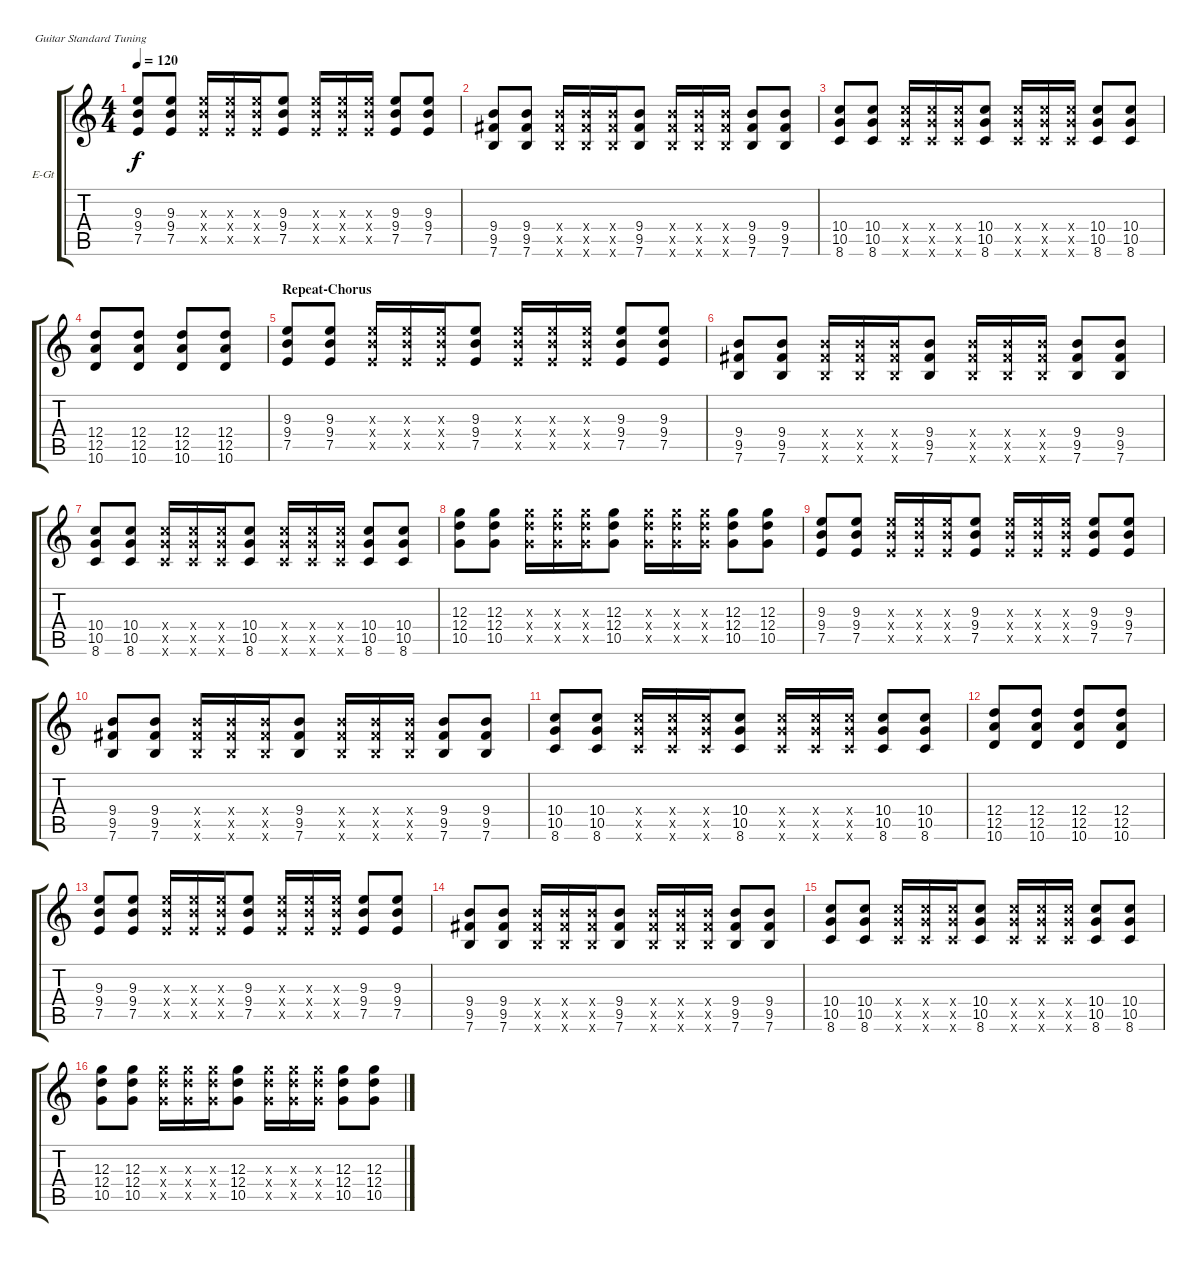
\defaultSystemsLayout 4
\bracketExtendMode groupsimilarinstruments
\firstSystemTrackNameOrientation horizontal
\otherSystemsTrackNameOrientation horizontal
\track ("Lead Gt 2" "E-Gt") {instrument distortionguitar}
\staff {score tabs}
\tuning (E4 B3 G3 D3 A2 E2)
\ts (4 4)
\tempo 120
\clef g2
\ks c
(7.5 9.4 9.3).8{dy f} (7.5 9.4 9.3).8 (7.5{x} 9.4{x} 9.3{x}).16 (7.5{x} 9.4{x} 9.3{x}).16 (7.5{x} 9.4{x} 9.3{x}).16 (7.5 9.4 9.3).8 (7.5{x} 9.4{x} 9.3{x}).16 (7.5{x} 9.4{x} 9.3{x}).16 (7.5{x} 9.4{x} 9.3{x}).16 (7.5 9.4 9.3).8 (7.5 9.4 9.3).8 |
(7.6 9.5 9.4).8 (7.6 9.5 9.4).8 (7.6{x} 9.5{x} 9.4{x}).16 (7.6{x} 9.5{x} 9.4{x}).16 (7.6{x} 9.5{x} 9.4{x}).16 (7.6 9.5 9.4).8 (7.6{x} 9.5{x} 9.4{x}).16 (7.6{x} 9.5{x} 9.4{x}).16 (7.6{x} 9.5{x} 9.4{x}).16 (7.6 9.5 9.4).8 (7.6 9.5 9.4).8 |
(8.6 10.5 10.4).8 (8.6 10.5 10.4).8 (8.6{x} 10.5{x} 10.4{x}).16 (8.6{x} 10.5{x} 10.4{x}).16 (8.6{x} 10.5{x} 10.4{x}).16 (8.6 10.5 10.4).8 (8.6{x} 10.5{x} 10.4{x}).16 (8.6{x} 10.5{x} 10.4{x}).16 (8.6{x} 10.5{x} 10.4{x}).16 (8.6 10.5 10.4).8 (8.6 10.5 10.4).8 |
(12.4 10.6 12.5).8 (12.4 10.6 12.5).8 (12.4 10.6 12.5).8 (12.4 10.6 12.5).8 |
\section ("" "Repeat-Chorus")
(7.5 9.4 9.3).8 (7.5 9.4 9.3).8 (7.5{x} 9.4{x} 9.3{x}).16 (7.5{x} 9.4{x} 9.3{x}).16 (7.5{x} 9.4{x} 9.3{x}).16 (7.5 9.4 9.3).8 (7.5{x} 9.4{x} 9.3{x}).16 (7.5{x} 9.4{x} 9.3{x}).16 (7.5{x} 9.4{x} 9.3{x}).16 (7.5 9.4 9.3).8 (7.5 9.4 9.3).8 |
(7.6 9.5 9.4).8 (7.6 9.5 9.4).8 (7.6{x} 9.5{x} 9.4{x}).16 (7.6{x} 9.5{x} 9.4{x}).16 (7.6{x} 9.5{x} 9.4{x}).16 (7.6 9.5 9.4).8 (7.6{x} 9.5{x} 9.4{x}).16 (7.6{x} 9.5{x} 9.4{x}).16 (7.6{x} 9.5{x} 9.4{x}).16 (7.6 9.5 9.4).8 (7.6 9.5 9.4).8 |
(8.6 10.5 10.4).8 (8.6 10.5 10.4).8 (8.6{x} 10.5{x} 10.4{x}).16 (8.6{x} 10.5{x} 10.4{x}).16 (8.6{x} 10.5{x} 10.4{x}).16 (8.6 10.5 10.4).8 (8.6{x} 10.5{x} 10.4{x}).16 (8.6{x} 10.5{x} 10.4{x}).16 (8.6{x} 10.5{x} 10.4{x}).16 (8.6 10.5 10.4).8 (8.6 10.5 10.4).8 |
(10.5 12.4 12.3).8 (10.5 12.4 12.3).8 (10.5{x} 12.4{x} 12.3{x}).16 (10.5{x} 12.4{x} 12.3{x}).16 (10.5{x} 12.4{x} 12.3{x}).16 (10.5 12.4 12.3).8 (10.5{x} 12.4{x} 12.3{x}).16 (10.5{x} 12.4{x} 12.3{x}).16 (10.5{x} 12.4{x} 12.3{x}).16 (10.5 12.4 12.3).8 (10.5 12.4 12.3).8 |
(7.5 9.4 9.3).8 (7.5 9.4 9.3).8 (7.5{x} 9.4{x} 9.3{x}).16 (7.5{x} 9.4{x} 9.3{x}).16 (7.5{x} 9.4{x} 9.3{x}).16 (7.5 9.4 9.3).8 (7.5{x} 9.4{x} 9.3{x}).16 (7.5{x} 9.4{x} 9.3{x}).16 (7.5{x} 9.4{x} 9.3{x}).16 (7.5 9.4 9.3).8 (7.5 9.4 9.3).8 |
(7.6 9.5 9.4).8 (7.6 9.5 9.4).8 (7.6{x} 9.5{x} 9.4{x}).16 (7.6{x} 9.5{x} 9.4{x}).16 (7.6{x} 9.5{x} 9.4{x}).16 (7.6 9.5 9.4).8 (7.6{x} 9.5{x} 9.4{x}).16 (7.6{x} 9.5{x} 9.4{x}).16 (7.6{x} 9.5{x} 9.4{x}).16 (7.6 9.5 9.4).8 (7.6 9.5 9.4).8 |
(8.6 10.5 10.4).8 (8.6 10.5 10.4).8 (8.6{x} 10.5{x} 10.4{x}).16 (8.6{x} 10.5{x} 10.4{x}).16 (8.6{x} 10.5{x} 10.4{x}).16 (8.6 10.5 10.4).8 (8.6{x} 10.5{x} 10.4{x}).16 (8.6{x} 10.5{x} 10.4{x}).16 (8.6{x} 10.5{x} 10.4{x}).16 (8.6 10.5 10.4).8 (8.6 10.5 10.4).8 |
(12.4 10.6 12.5).8 (12.4 10.6 12.5).8 (12.4 10.6 12.5).8 (12.4 10.6 12.5).8 |
(7.5 9.4 9.3).8 (7.5 9.4 9.3).8 (7.5{x} 9.4{x} 9.3{x}).16 (7.5{x} 9.4{x} 9.3{x}).16 (7.5{x} 9.4{x} 9.3{x}).16 (7.5 9.4 9.3).8 (7.5{x} 9.4{x} 9.3{x}).16 (7.5{x} 9.4{x} 9.3{x}).16 (7.5{x} 9.4{x} 9.3{x}).16 (7.5 9.4 9.3).8 (7.5 9.4 9.3).8 |
(7.6 9.5 9.4).8 (7.6 9.5 9.4).8 (7.6{x} 9.5{x} 9.4{x}).16 (7.6{x} 9.5{x} 9.4{x}).16 (7.6{x} 9.5{x} 9.4{x}).16 (7.6 9.5 9.4).8 (7.6{x} 9.5{x} 9.4{x}).16 (7.6{x} 9.5{x} 9.4{x}).16 (7.6{x} 9.5{x} 9.4{x}).16 (7.6 9.5 9.4).8 (7.6 9.5 9.4).8 |
(8.6 10.5 10.4).8 (8.6 10.5 10.4).8 (8.6{x} 10.5{x} 10.4{x}).16 (8.6{x} 10.5{x} 10.4{x}).16 (8.6{x} 10.5{x} 10.4{x}).16 (8.6 10.5 10.4).8 (8.6{x} 10.5{x} 10.4{x}).16 (8.6{x} 10.5{x} 10.4{x}).16 (8.6{x} 10.5{x} 10.4{x}).16 (8.6 10.5 10.4).8 (8.6 10.5 10.4).8 |
(10.5 12.4 12.3).8 (10.5 12.4 12.3).8 (10.5{x} 12.4{x} 12.3{x}).16 (10.5{x} 12.4{x} 12.3{x}).16 (10.5{x} 12.4{x} 12.3{x}).16 (10.5 12.4 12.3).8 (10.5{x} 12.4{x} 12.3{x}).16 (10.5{x} 12.4{x} 12.3{x}).16 (10.5{x} 12.4{x} 12.3{x}).16 (10.5 12.4 12.3).8 (10.5 12.4 12.3).8
